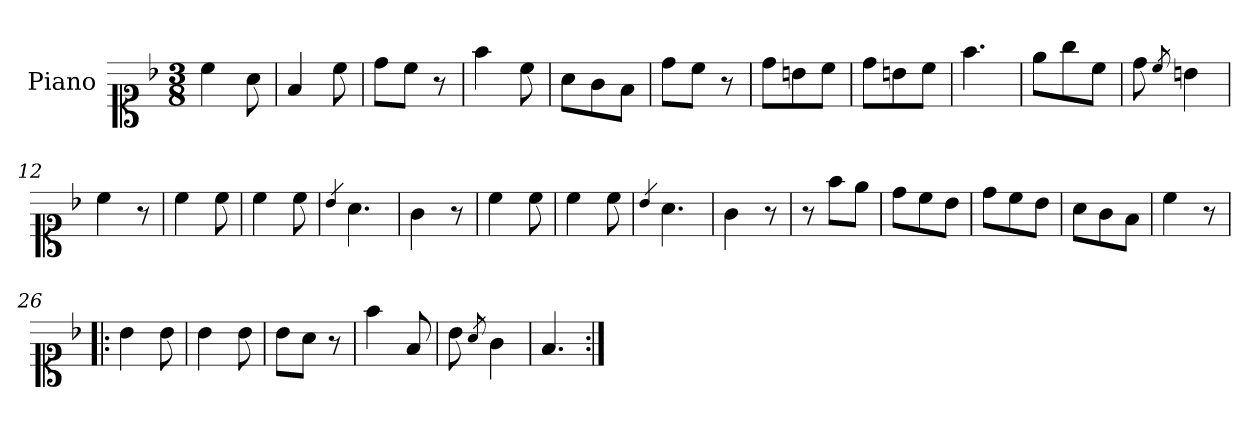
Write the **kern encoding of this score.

**kern
*part1
*staff1
*I"Piano
*I'Pno.
*clefC1
*k[b-]
*M3/8
=1
4cc\
8a\
=2
4f/
8cc\
=3
8dd\L
8cc\J
8r
=4
4ff\
8cc\
=5
8a\L
8g\
8f\J
=6
8dd\L
8cc\J
8r
=7
8dd\L
8bn\
8cc\J
=8
8dd\L
8bn\
8cc\J
=9
4.ff\
=10
8ee\L
8gg\
8cc\J
=11
8dd\
8qcc/
4bn\
!!LO:LB:g=z
=12
4cc\
8r
=13
4cc\
8cc\
=14
4cc\
8cc\
=15
4qb-/
4.a\
=16
4g\
8r
=17
4cc\
8cc\
=18
4cc\
8cc\
=19
4qb-/
4.a\
=20
4g\
8r
=21
8r
8ff\L
8ee\J
=22
8dd\L
8cc\
8b-\J
=23
8dd\L
8cc\
8b-\J
=24
8a\L
8g\
8f\J
!!LO:LB:g=z
=25
4cc\
8r
=26!|:
4b-\
8b-\
=27
4b-\
8b-\
=28
8b-\L
8a\J
8r
=29
4ff\
8f/
=30
8b-\
8qa/
4g\
=31
4.f/
=:|!
*-
